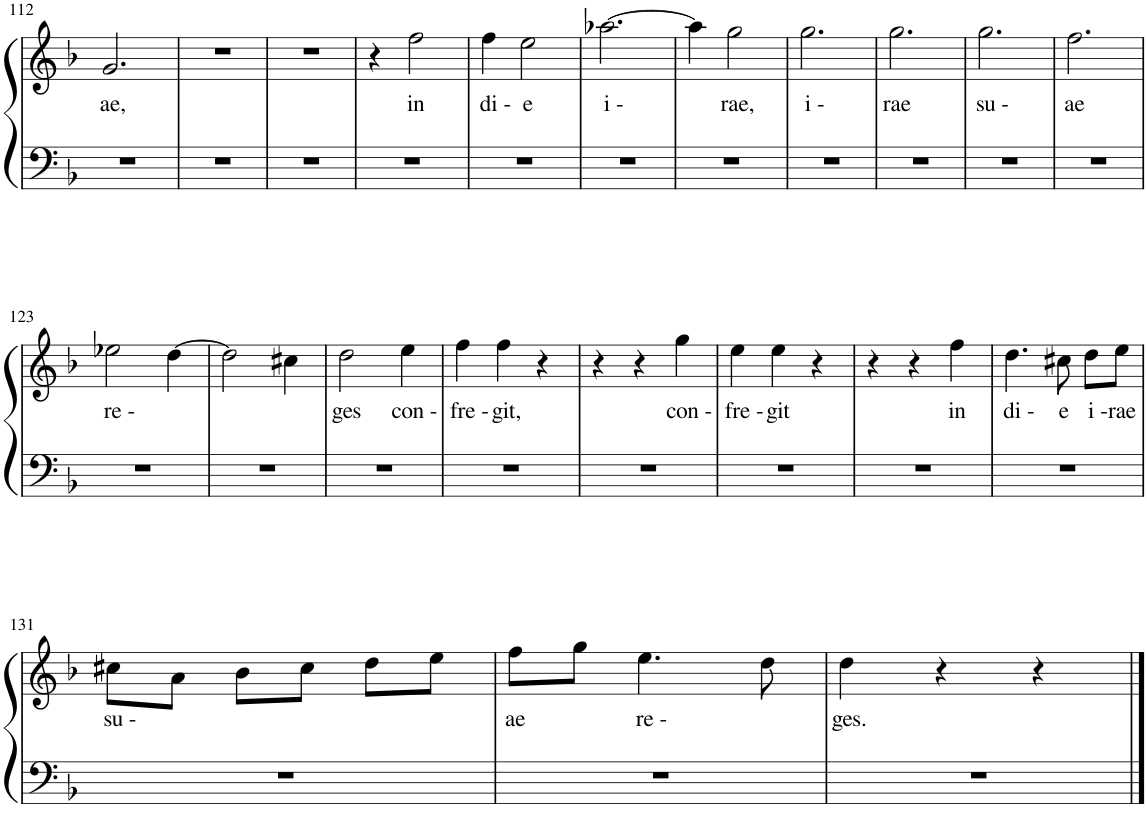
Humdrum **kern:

**kern	**kern	**text
*part1	*part1	*part1
*staff2	*staff1	*staff1
*I"Piano	*	*
*I'Pno.	*	*
!!LO:PB:g=z
*clefF4	*clefG2	*
*k[b-]	*k[b-]	*
*M3/4	*M3/4	*
=112	=112	=112
!	!	!LO:LY:b
2.r	2.g/	ae,
=113	=113	=113
2.r	2.r	.
=114	=114	=114
2.r	2.r	.
=115	=115	=115
2.r	4r	.
!	!	!LO:LY:b
.	2ff\	in
=116	=116	=116
!	!	!LO:LY:b
2.r	4ff\	di -
!	!	!LO:LY:b
.	2ee\	e
=117	=117	=117
!	!	!LO:LY:b
2.r	[2.aa-X\	i -
=118	=118	=118
2.r	4aa-\]	.
!	!	!LO:LY:b
.	2gg\	rae,
=119	=119	=119
!	!	!LO:LY:b
2.r	2.gg\	i -
=120	=120	=120
!	!	!LO:LY:b
2.r	2.gg\	rae
=121	=121	=121
!	!	!LO:LY:b
2.r	2.gg\	su -
=122	=122	=122
!	!	!LO:LY:b
2.r	2.ff\	ae
!!LO:LB:g=z
=123	=123	=123
!	!	!LO:LY:b
2.r	2ee-X\	re -
.	[4dd\	.
=124	=124	=124
2.r	2dd\]	.
.	4cc#X\	.
=125	=125	=125
!	!	!LO:LY:b
2.r	2dd\	ges
!	!	!LO:LY:b
.	4ee\	con -
=126	=126	=126
!	!	!LO:LY:b
2.r	4ff\	fre -
!	!	!LO:LY:b
.	4ff\	git,
.	4r	.
=127	=127	=127
2.r	4r	.
.	4r	.
!	!	!LO:LY:b
.	4gg\	con -
=128	=128	=128
!	!	!LO:LY:b
2.r	4ee\	fre -
!	!	!LO:LY:b
.	4ee\	git
.	4r	.
=129	=129	=129
2.r	4r	.
.	4r	.
!	!	!LO:LY:b
.	4ff\	in
=130	=130	=130
!	!	!LO:LY:b
2.r	4.dd\	di -
!	!	!LO:LY:b
.	8cc#X\	e
!	!	!LO:LY:b
.	8dd\L	i -
!	!	!LO:LY:b
.	8ee\J	rae
!!LO:LB:g=z
=131	=131	=131
!	!	!LO:LY:b
2.r	8cc#X\L	su -
.	8a\J	.
.	8b-\L	.
.	8cc#\J	.
.	8dd\L	.
.	8ee\J	.
=132	=132	=132
!	!	!LO:LY:b
2.r	8ff\L	ae
.	8gg\J	.
!	!	!LO:LY:b
.	4.ee\	re -
.	8dd\	.
=133	=133	=133
!	!	!LO:LY:b
2.r	4dd\	ges.
.	4r	.
.	4r	.
==	==	==
*-	*-	*-
